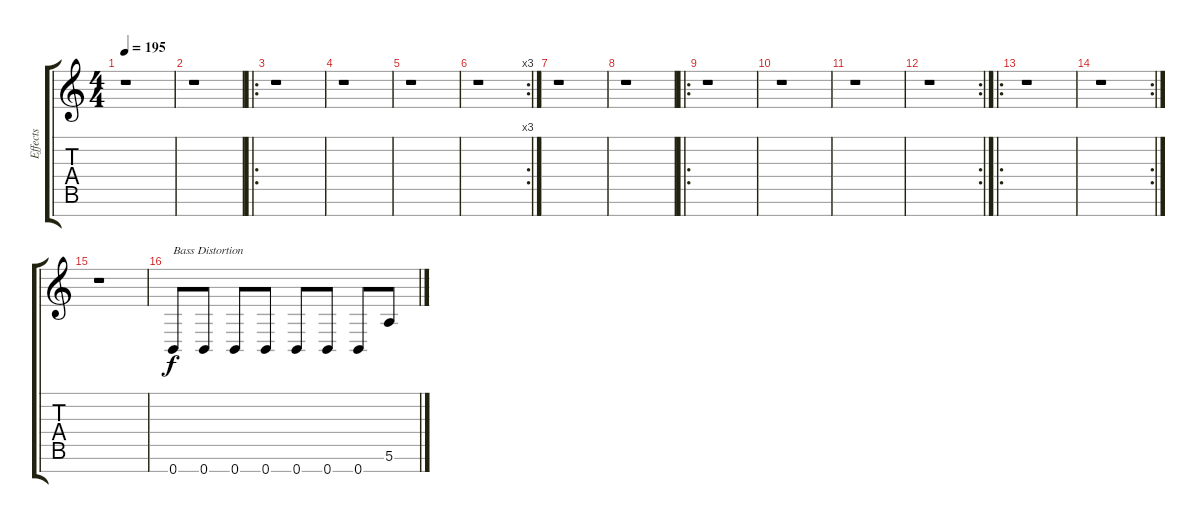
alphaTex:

\track ("Effects" "Effects") {instrument distortionguitar}
\staff {score tabs}
\tuning (E4 B3 G3 D3 A2 E2 B1) {hide}
\ts (4 4)
\tempo 195
\clef g2
\ks c
r.1{dy f} |
r.1 |
\ro
r.1 |
r.1 |
r.1 |
\rc 3
r.1 |
r.1 |
r.1 |
\ro
r.1 |
r.1 |
r.1 |
\rc 2
r.1 |
\ro
r.1 |
\rc 2
r.1 |
r.1 |
0.7.8{txt "Bass Distortion"} 0.7.8 0.7.8 0.7.8 0.7.8 0.7.8 0.7.8 5.6.8
